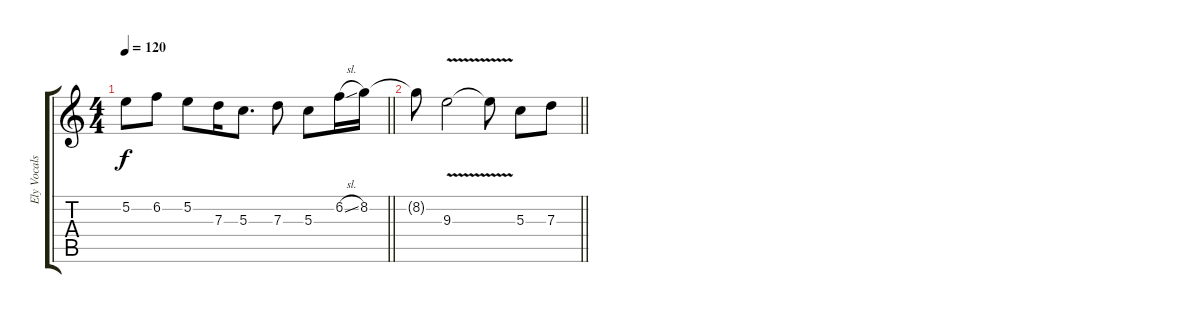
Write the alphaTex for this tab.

\track ("Ely Vocals" "Ely Vocals") {instrument acousticguitarsteel}
\staff {score tabs}
\tuning (E4 B3 G3 D3 A2 E2) {hide}
\ts (4 4)
\tempo 120
\clef g2
\barLineRight lightlight
\ks c
5.2.8{dy f} 6.2.8 5.2.8 7.3.16 5.3.8{d} 7.3.8 5.3.8 6.2{sl}.16 8.2.16 |
\barLineRight lightlight
8.2{t}.8 9.3{v}.2 9.3{t}.8 5.3.8 7.3.8
